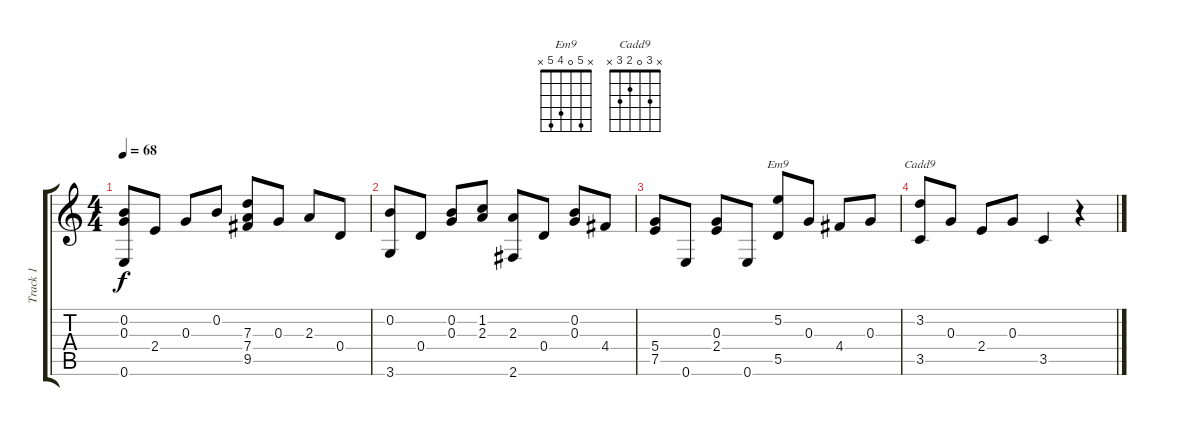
\track ("Track 1" "Track 1") {instrument acousticguitarnylon}
\staff {score tabs}
\tuning (E4 B3 G3 D3 A2 E2) {hide}
\chord ("Em9" x 5 0 4 5 x)
\chord ("Cadd9" x 3 0 2 3 x)
\ts (4 4)
\tempo 68
\clef g2
\ks c
(0.2 0.3 0.6).8{dy f instrument acousticguitarnylon} 2.4.8 0.3.8 0.2.8 (7.3 7.4 9.5).8 0.3.8 2.3.8 0.4.8 |
(0.2 3.6).8 0.4.8 (0.2 0.3).8 (1.2 2.3).8 (2.3 2.6).8 0.4.8 (0.2 0.3).8 4.4.8 |
(5.4 7.5).8 0.6.8 (0.3 2.4).8 0.6.8 (5.2 5.5).8{ch "Em9"} 0.3.8 4.4.8 0.3.8 |
(3.2 3.5).8{ch "Cadd9"} 0.3.8 2.4.8 0.3.8 3.5.4 r.4
